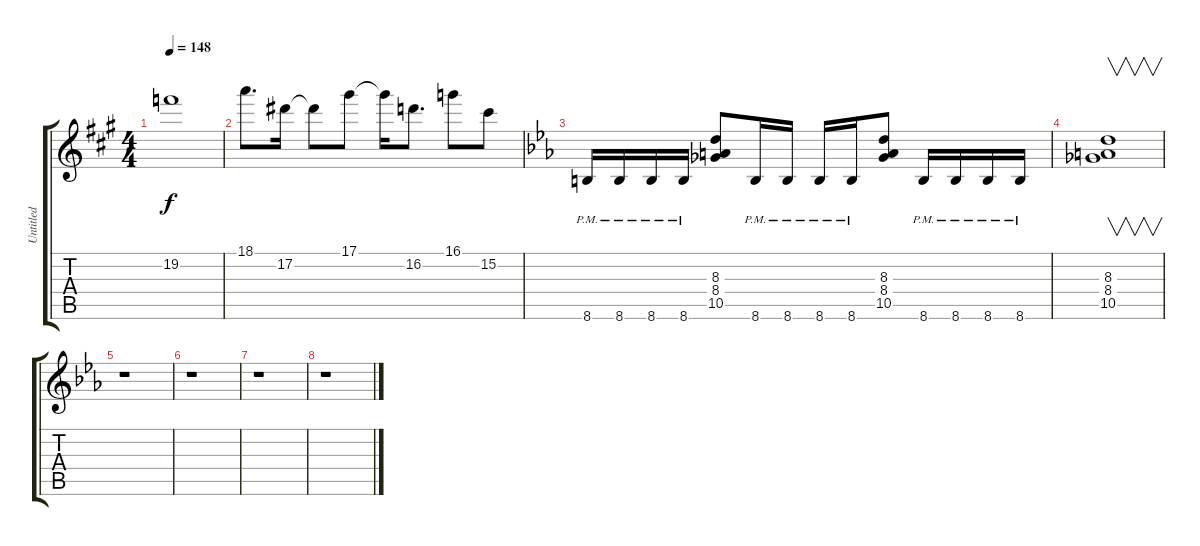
\track ("Untitled" "Untitled") {instrument distortionguitar}
\staff {score tabs}
\tuning (Eb4 Bb3 Gb3 Db3 Ab2 Eb2) {hide}
\ts (4 4)
\tempo 148
\clef g2
\ks a
19.2.1{dy f} |
18.1.8{d} 17.2.16 17.2{t}.8 17.1.8 17.1{t}.16 16.2.8{d} 16.1.8 15.2.8 |
\ks eb
8.6{pm}.16 8.6{pm}.16 8.6{pm}.16 8.6{pm}.16 (8.3 8.4 10.5).8 8.6{pm}.16 8.6{pm}.16 8.6{pm}.16 8.6{pm}.16 (8.3 8.4 10.5).8 8.6{pm}.16 8.6{pm}.16 8.6{pm}.16 8.6{pm}.16 |
(8.3 8.4 10.5).1{v} |
r.1 |
r.1 |
r.1 |
r.1
